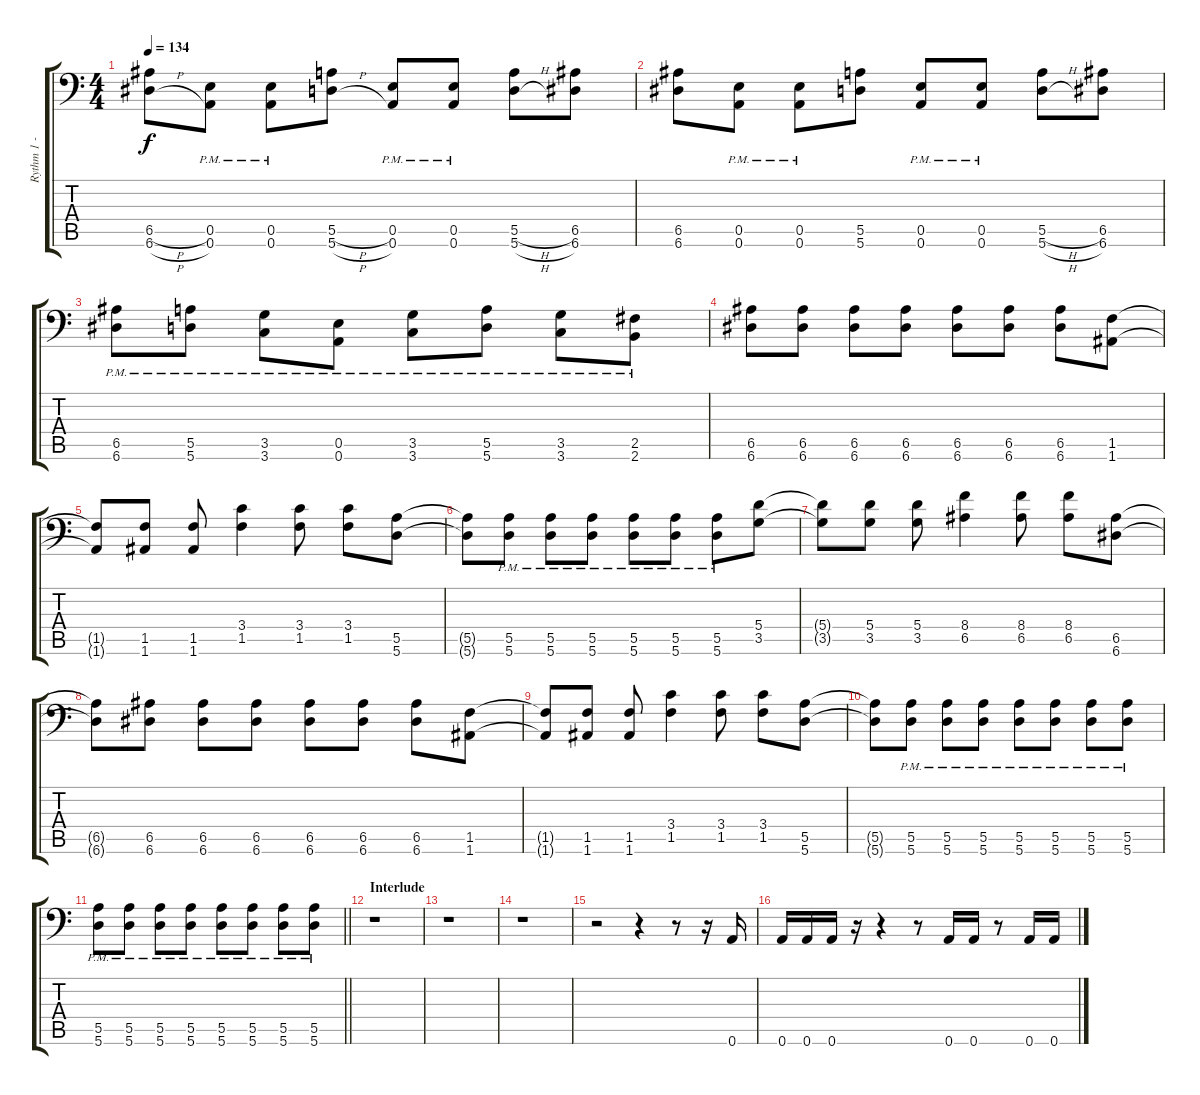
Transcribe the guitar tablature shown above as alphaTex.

\track ("Rythm 1 - James" "Rythm 1 - ") {instrument distortionguitar}
\staff {score tabs}
\tuning (B3 Gb3 D3 A2 E2 A1) {hide}
\ts (4 4)
\tempo 134
\clef f4
\ks c
(6.5{h} 6.6{h}).8{dy f} (0.5{pm} 0.6{pm}).8 (0.5{pm} 0.6{pm}).8 (5.5{h} 5.6{h}).8 (0.5{pm} 0.6{pm}).8 (0.5{pm} 0.6{pm}).8 (5.5{h} 5.6{h}).8 (6.5 6.6).8 |
(6.5 6.6).8 (0.5{pm} 0.6{pm}).8 (0.5{pm} 0.6{pm}).8 (5.5 5.6).8 (0.5{pm} 0.6{pm}).8 (0.5{pm} 0.6{pm}).8 (5.5{h} 5.6{h}).8 (6.5 6.6).8 |
(6.5{pm} 6.6{pm}).8 (5.5{pm} 5.6{pm}).8 (3.5{pm} 3.6{pm}).8 (0.5{pm} 0.6{pm}).8 (3.5{pm} 3.6{pm}).8 (5.5{pm} 5.6{pm}).8 (3.5{pm} 3.6{pm}).8 (2.5{pm} 2.6{pm}).8 |
(6.5 6.6).8 (6.5 6.6).8 (6.5 6.6).8 (6.5 6.6).8 (6.5 6.6).8 (6.5 6.6).8 (6.5 6.6).8 (1.5 1.6).8 |
(1.5{t} 1.6{t}).8 (1.5 1.6).8 (1.5 1.6).8 (3.4 1.5).4 (3.4 1.5).8 (3.4 1.5).8 (5.5 5.6).8 |
(5.5{t} 5.6{t}).8 (5.5{pm} 5.6{pm}).8 (5.5{pm} 5.6{pm}).8 (5.5{pm} 5.6{pm}).8 (5.5{pm} 5.6{pm}).8 (5.5{pm} 5.6{pm}).8 (5.5{pm} 5.6{pm}).8 (5.4 3.5).8 |
(5.4{t} 3.5{t}).8 (5.4 3.5).8 (5.4 3.5).8 (8.4 6.5).4 (8.4 6.5).8 (8.4 6.5).8 (6.5 6.6).8 |
(6.5{t} 6.6{t}).8 (6.5 6.6).8 (6.5 6.6).8 (6.5 6.6).8 (6.5 6.6).8 (6.5 6.6).8 (6.5 6.6).8 (1.5 1.6).8 |
(1.5{t} 1.6{t}).8 (1.5 1.6).8 (1.5 1.6).8 (3.4 1.5).4 (3.4 1.5).8 (3.4 1.5).8 (5.5 5.6).8 |
(5.5{t} 5.6{t}).8 (5.5{pm} 5.6{pm}).8 (5.5{pm} 5.6{pm}).8 (5.5{pm} 5.6{pm}).8 (5.5{pm} 5.6{pm}).8 (5.5{pm} 5.6{pm}).8 (5.5{pm} 5.6{pm}).8 (5.5{pm} 5.6{pm}).8 |
\barLineRight lightlight
(5.5{pm} 5.6{pm}).8 (5.5{pm} 5.6{pm}).8 (5.5{pm} 5.6{pm}).8 (5.5{pm} 5.6{pm}).8 (5.5{pm} 5.6{pm}).8 (5.5{pm} 5.6{pm}).8 (5.5{pm} 5.6{pm}).8 (5.5{pm} 5.6{pm}).8 |
\section ("" "Interlude")
r.1 |
r.1 |
r.1 |
r.2 r.4 r.8 r.16 0.6.16 |
0.6.16 0.6.16 0.6.16 r.16 r.4 r.8 0.6.16 0.6.16 r.8 0.6.16 0.6.16
